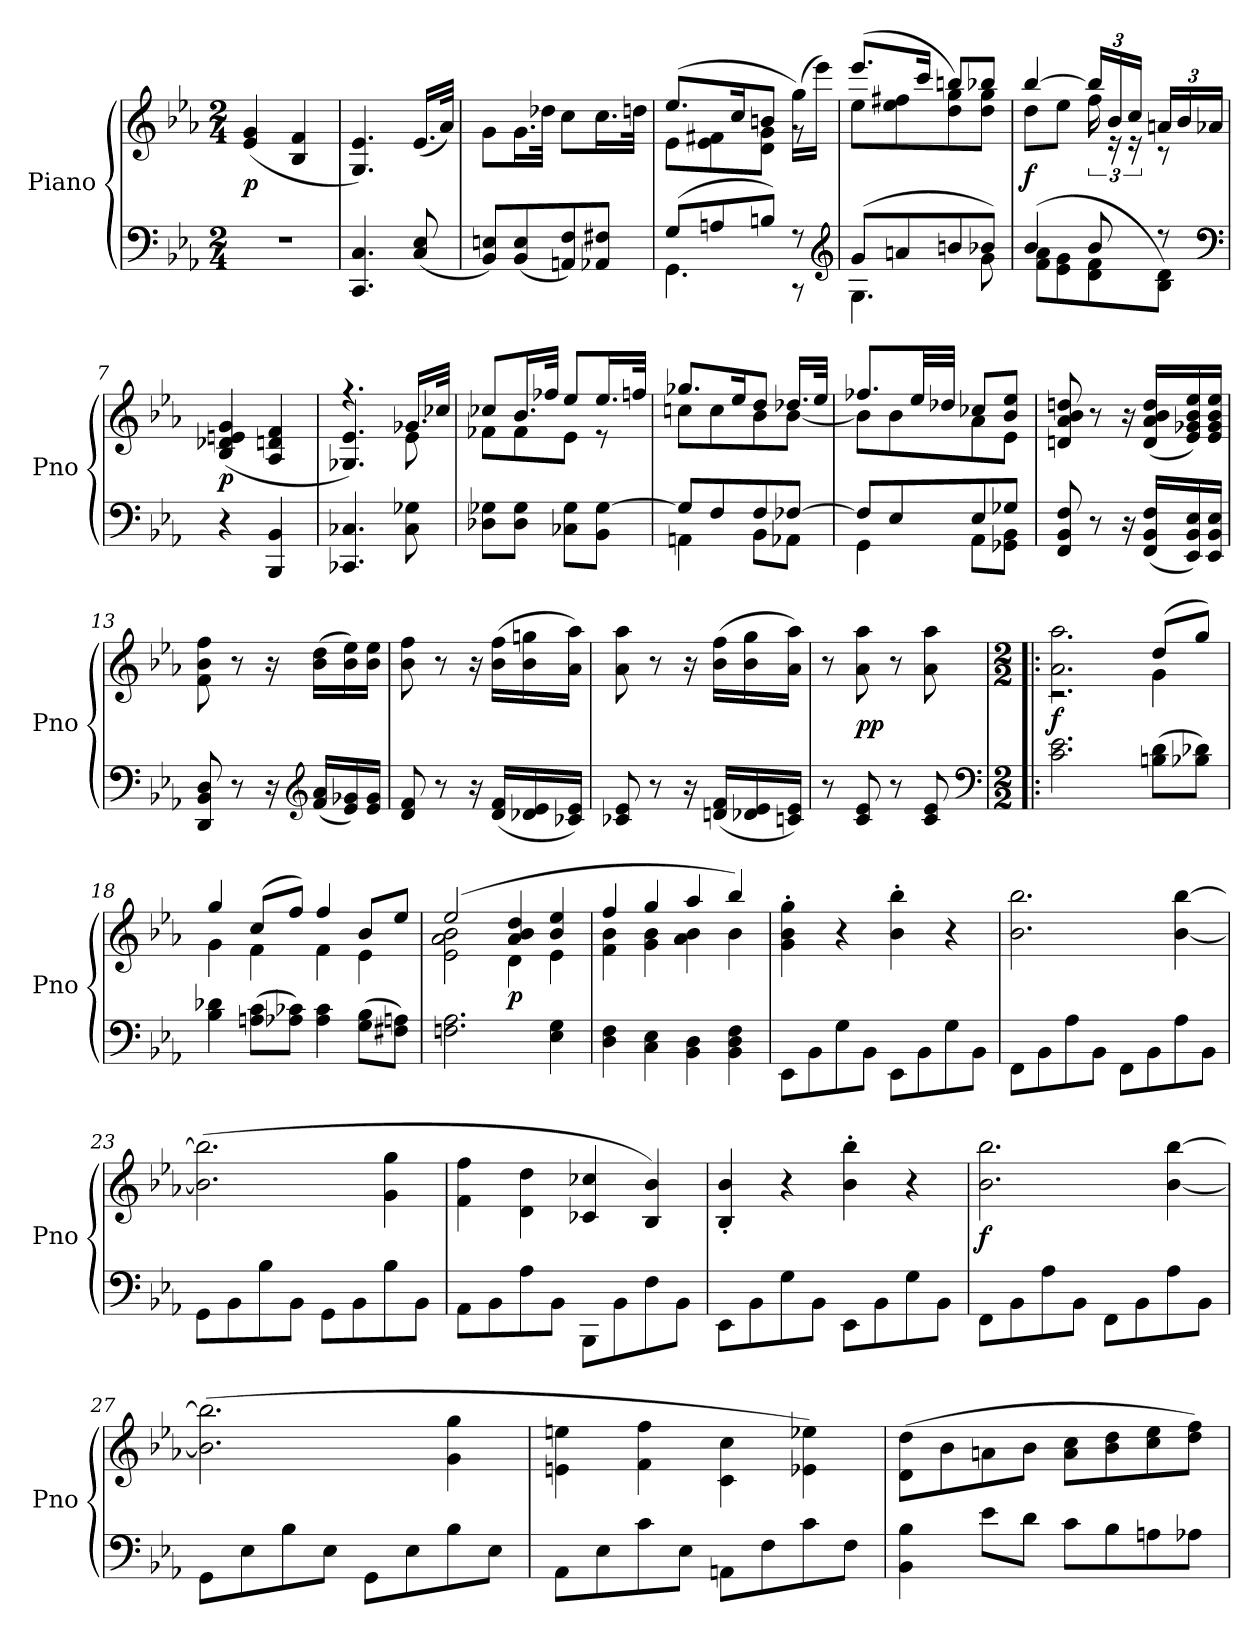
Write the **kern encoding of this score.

**kern	**kern	**dynam
*part1	*part1	*part1
*staff2	*staff1	*staff1/2
*I"Piano	*	*
*I'Pno	*	*
*clefF4	*clefG2	*
*k[b-e-a-]	*k[b-e-a-]	*
*E-:	*E-:	*
*M2/4	*M2/4	*
*MM60	*MM60	*
=1	=1	=1
2r	(4e-/ 4g/	p
.	4B-/ 4f/	.
=2	=2	=2
4.CC/ 4.C/	4.G/ 4.e-/)	.
(8C/ 8E-/	(16.e-/LL	.
.	32a-/JJk)	.
=3	=3	=3
8BB-/ 8En/L)	8g\L	.
(8BB-/ 8E/	16.g\L	.
.	32dd-X\JJk	.
8AAn/ 8F/)	8cc\L	.
8AA-X/ 8F#X/J	16.cc\L	.
.	32ddn\JJk	.
=4	=4	=4
*^	*^	*
(8G/L	4.GG\	(8.ee-/L	8e-\L	.
8An/	.	.	8e-\ 8f#X\	.
.	.	16cc/K	.	.
8Bn/J)	.	8bn/J	8d\ 8g\J	.
8r	8r	(16gg\LL)	8r	.
.	.	16eee-\JJ)	.	.
*clefG2	*	*	*	*
=5	=5	=5	=5	=5
(8g/L	4.G\	(8.eee-/L	8ee-\L	.
8an/	.	.	8ee-\ 8ff#X\	.
.	.	16ccc/Jk	.	.
8bn/	.	8bbn/L	8dd\ 8gg\)	.
8b-X/J)	8g\	8bb-X/J	8dd\ 8gg\J	.
=6	=6	=6	=6	=6
(4b-/	8f\ 8a-\L	[4bb-/	8dd\L	f
.	8e-\ 8g\	.	8ee-\J	.
8b-/	8d\ 8f\	24bb-/LL]	24ff\	.
.	.	24b-/	24r	.
.	.	24cc/JJ	24r	.
8r	8B-\ 8d\J)	24an/LL	8r	.
.	.	24b-/	.	.
.	.	24a-X/JJ	.	.
*v	*v	*	*	*
*	*v	*v	*
*clefF4	*	*
=7	=7	=7
4r	(4B-/ 4d-X/ 4en/ 4g/	p
4BBB-/ 4BB-/	4A-/ 4dn/ 4f/	.
=8	=8	=8
*	*^	*
4.CC-X/ 4.C-X/	4.r	4.G-X/ 4.e-/)	.
8C-\ 8G-X\	16.g-X/LL	8e-\	.
.	32cc-X/JJk	.	.
=9	=9	=9	=9
8D-X\ 8G-X\L	8cc-X/L	8f-X\L	.
8D-\ 8G-\J	16.b-/L	8f-\	.
.	32ff-X/JJk	.	.
8C-X\ 8G-\L	8ee-/L	8e-\J	.
8BB-\ [8G-\J	16.ee-/L	8r	.
.	32ffn/JJk	.	.
=10	=10	=10	=10
*^	*	*	*
8G-/L]	4AAn\	8.gg-X/L	8ccn\L	.
8F/	.	.	8cc\	.
.	.	16ee-/K	.	.
8F/	8BB-\L	8dd/J	8b-\	.
[8F-X/J	8AA-X\J	16.dd-X/LL	[8b-\J	.
.	.	32ee-/JJk	.	.
=11	=11	=11	=11	=11
8F-/L]	4GG\	8.ff-X/L	8b-\L]	.
8E-/	.	.	8b-\	.
.	.	32ee-/LL	.	.
.	.	32dd-X/JJJ	.	.
8E-/	8AA-\L	8cc-X/L	8a-\	.
8G-X/J	8GG-X\ 8BB-\J	8b-/ 8ee-/J	8e-\J	.
*v	*v	*	*	*
*	*v	*v	*
=12	=12	=12
8FF/ 8BB-/ 8F/	8dn/ 8a-/ 8b-/ 8ddn/	.
8r	8r	.
16r	16r	.
(16FF/ 16BB-/ 16F/LL	(16d/ 16a-/ 16b-/ 16dd/LL	.
16EE-/ 16BB-/ 16E-/)	16e-/ 16g-X/ 16b-/ 16ee-/)	.
16EE-/ 16BB-/ 16E-/JJ	16e-/ 16g-/ 16b-/ 16ee-/JJ	.
=13	=13	=13
8DD/ 8BB-/ 8D/	8f\ 8b-\ 8ff\	.
8r	8r	.
16r	16r	.
*clefG2	*	*
(16f/ 16a-/LL	(16b-\ 16dd\LL	.
16e-/ 16g-X/)	16b-\ 16ee-\)	.
16e-/ 16g-/JJ	16b-\ 16ee-\JJ	.
=14	=14	=14
8d/ 8f/	8b-\ 8ff\	.
8r	8r	.
16r	16r	.
(16d/ 16f/LL	(16b-\ 16ff\LL	.
16d-X/ 16e-/	16b-\ 16ggn\	.
16c-X/ 16e-/JJ)	16a-\ 16aa-\JJ)	.
=15	=15	=15
8c-X/ 8e-/	8a-\ 8aa-\	.
8r	8r	.
16r	16r	.
(16dn/ 16f/LL	(16b-\ 16ff\LL	.
16d-X/ 16e-/	16b-\ 16gg\	.
16cn/ 16e-/JJ)	16a-\ 16aa-\JJ)	.
=16	=16	=16
8r	8r	.
8c/ 8e-/	8a-\ 8aa-\	pp
8r	8r	.
8c/ 8e-/	8a-\ 8aa-\	.
*clefF4	*	*
=17!|:	=17!|:	=17!|:
*M2/2	*M2/2	*
*	*MM188	*
*	*^	*
2.c\ 2.e-\	2.a-\ 2.aa-\	2.r	f
(8Bn\ 8d\L	(8dd/L	4g\	.
8B-X\ 8d-X\J)	8gg/J)	.	.
=18	=18	=18	=18
4B-\ 4d-X\	4gg/	4g\	.
(8An\ 8c\L	(8cc/L	4f\	.
8A-X\ 8c-X\J)	8ff/J)	.	.
4A-\ 4c-\	4ff/	4f\	.
(8G\ 8B-\L	8b-/L	4e-\	.
8F#X\ 8An\J)	8ee-/J	.	.
=19	=19	=19	=19
2.Fn\ 2.A-\	(2ee-/	2e-\ 2a-\ 2b-\	.
.	4a-/ 4b-/ 4dd/	4d\	p
4E-\ 4G\	4b-/ 4ee-/	4e-\	.
=20	=20	=20	=20
4D\ 4F\	4ff/	4f\ 4b-\	.
4C\ 4E-\	4gg/	4g\ 4b-\	.
4BB-\ 4D\	4aa-/	4a-\ 4b-\	.
4BB-\ 4D\ 4F\	4bb-/)	4b-\	.
*	*v	*v	*
=21	=21	=21
8EE-\L	4g'\ 4b-'\ 4gg'\	.
8BB-\	.	.
8G\	4r	.
8BB-\J	.	.
8EE-\L	4b-'\ 4bb-'\	.
8BB-\	.	.
8G\	4r	.
8BB-\J	.	.
=22	=22	=22
8FF\L	2.b-\ 2.bb-\	.
8BB-\	.	.
8A-\	.	.
8BB-\J	.	.
8FF\L	.	.
8BB-\	.	.
8A-\	[4b-\ [4bb-\	.
8BB-\J	.	.
=23	=23	=23
8GG\L	(2.b-]\ 2.bb-]\	.
8BB-\	.	.
8B-\	.	.
8BB-\J	.	.
8GG\L	.	.
8BB-\	.	.
8B-\	4g\ 4gg\	.
8BB-\J	.	.
=24	=24	=24
8AA-\L	4f\ 4ff\	.
8BB-\	.	.
8A-\	4d\ 4dd\	.
8BB-\J	.	.
8BBB-\L	4c-X/ 4cc-X/	.
8BB-\	.	.
8F\	4B-/ 4b-/)	.
8BB-\J	.	.
=25	=25	=25
8EE-\L	4B-'/ 4b-'/	.
8BB-\	.	.
8G\	4r	.
8BB-\J	.	.
8EE-\L	4b-'\ 4bb-'\	.
8BB-\	.	.
8G\	4r	.
8BB-\J	.	.
=26	=26	=26
8FF\L	2.b-\ 2.bb-\	f
8BB-\	.	.
8A-\	.	.
8BB-\J	.	.
8FF\L	.	.
8BB-\	.	.
8A-\	[4b-\ [4bb-\	.
8BB-\J	.	.
=27	=27	=27
8GG\L	(2.b-]\ 2.bb-]\	.
8E-\	.	.
8B-\	.	.
8E-\J	.	.
8GG\L	.	.
8E-\	.	.
8B-\	4g\ 4gg\	.
8E-\J	.	.
=28	=28	=28
8AA-\L	4en\ 4een\	.
8E-\	.	.
8c\	4f\ 4ff\	.
8E-\J	.	.
8AAn\L	4c\ 4cc\	.
8F\	.	.
8c\	4e-X\ 4ee-X\)	.
8F\J	.	.
=29	=29	=29
4BB-\ 4B-\	(8d\ 8dd\L	.
.	8b-\	.
8e-\L	8an\	.
8d\J	8b-\J	.
8c\L	8a\ 8cc\L	.
8B-\	8b-\ 8dd\	.
8An\	8cc\ 8ee-\	.
8A-X\J	8dd\ 8ff\J)	.
=	=	=
*-	*-	*-
